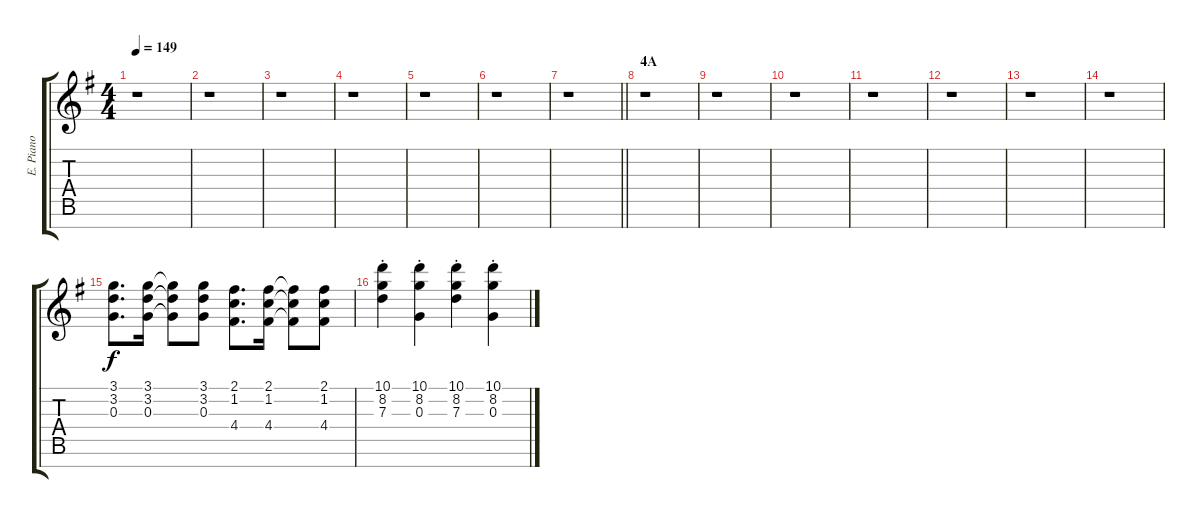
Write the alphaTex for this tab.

\track ("E. Piano" "E. Piano") {instrument electricpiano1}
\staff {score tabs}
\tuning (E5 B4 G4 D4 A3 E3 B2) {hide}
\ts (4 4)
\tempo 149
\clef g2
\ks g
r.1{dy f} |
r.1 |
r.1 |
r.1 |
r.1 |
r.1 |
\barLineRight lightlight
r.1 |
\section ("" "4A")
r.1 |
r.1 |
r.1 |
r.1 |
r.1 |
r.1 |
r.1 |
(3.1 3.2 0.3).8{d} (3.1 3.2 0.3).16 (3.1{t} 3.2{t} 0.3{t}).8 (3.1 3.2 0.3).8 (2.1 1.2 4.4).8{d} (2.1 1.2 4.4).16 (2.1{t} 1.2{t} 4.4{t}).8 (2.1 1.2 4.4).8 |
(10.1{st} 8.2{st} 7.3{st}).4 (10.1{st} 8.2{st} 0.3{st}).4 (10.1{st} 8.2{st} 7.3{st}).4 (10.1{st} 8.2{st} 0.3{st}).4
